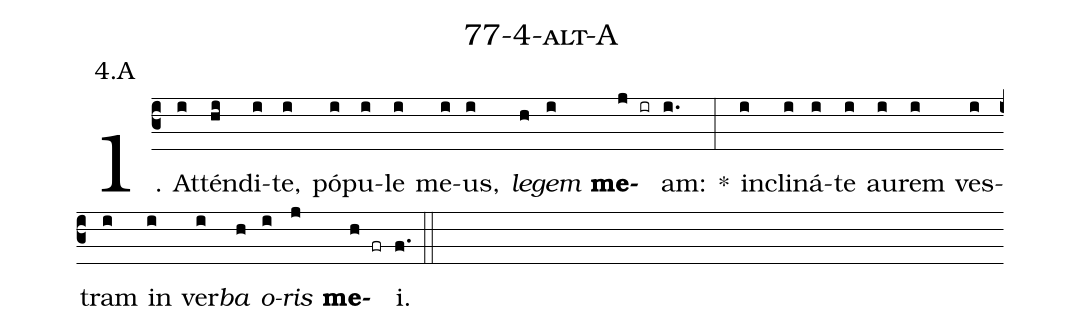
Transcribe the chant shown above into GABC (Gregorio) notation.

name: 77-4-alt-A;
annotation: 4.A;
%%
(c3)1. At(i)tén(hi)di(i)te,(i) pó(i)pu(i)le(i) me(i)us,(i) <i>le</i>(h)<i>gem</i>(i) <b>me</b>(j ir)am:(i.) *(:) in(i)cli(i)ná(i)te(i) au(i)rem(i) ves(i)tram(i) in(i) ver(i)<i>ba</i>(h) <i>o</i>(i)<i>ris</i>(j) <b>me</b>(h fr)i.(f.) (::)
